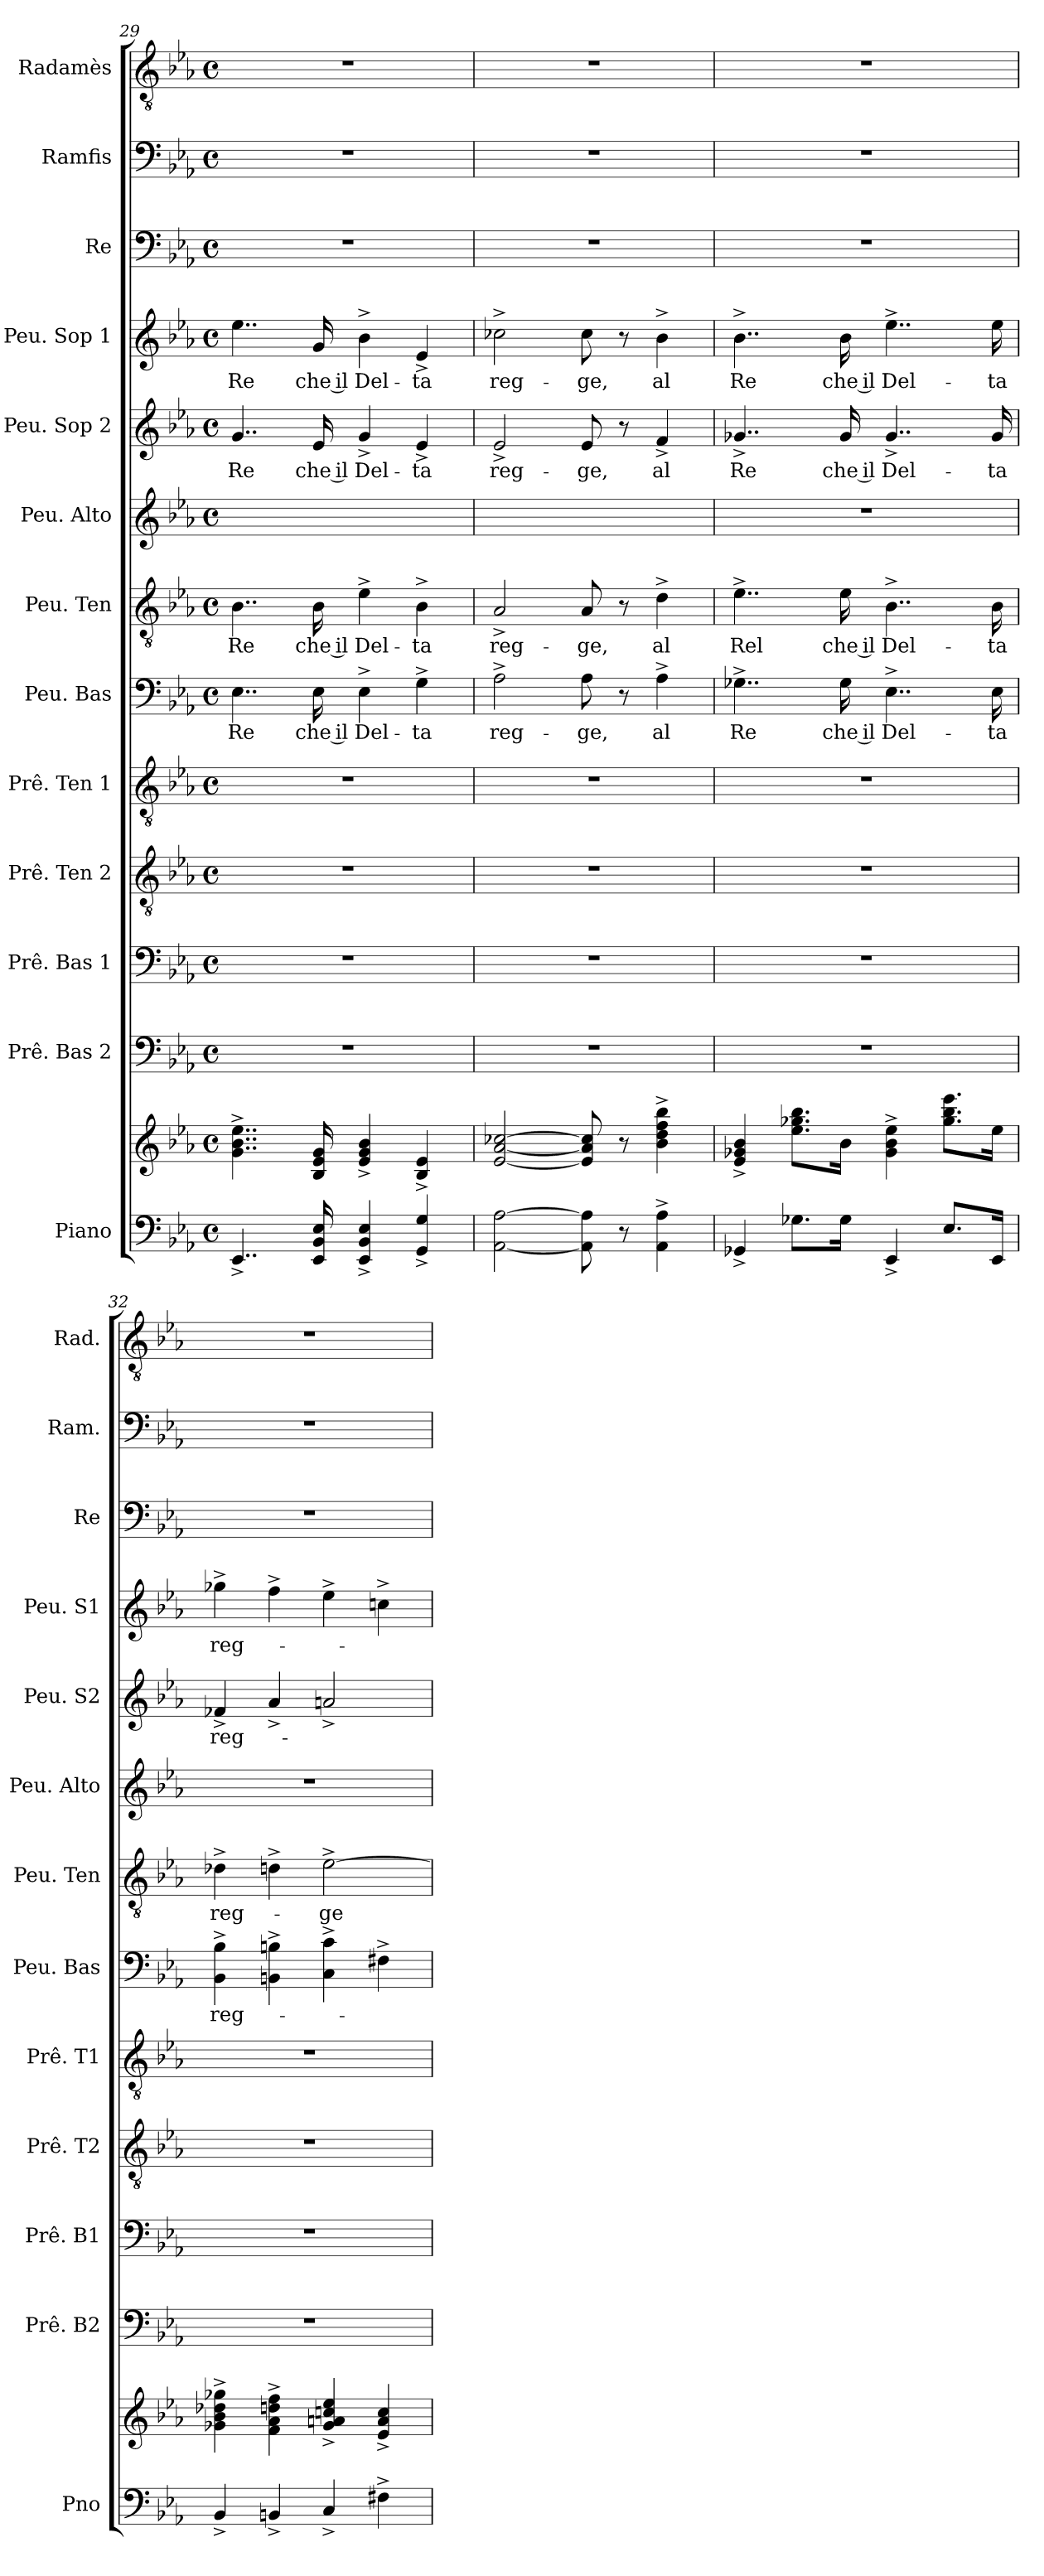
**kern	**kern	**kern	**kern	**kern	**kern	**kern	**text	**kern	**text	**kern	**kern	**text	**kern	**text	**kern	**kern	**kern
*part13	*part13	*part12	*part11	*part10	*part9	*part8	*part8	*part7	*part7	*part6	*part5	*part5	*part4	*part4	*part3	*part2	*part1
*staff14	*staff13	*staff12	*staff11	*staff10	*staff9	*staff8	*staff8	*staff7	*staff7	*staff6	*staff5	*staff5	*staff4	*staff4	*staff3	*staff2	*staff1
*I"Piano	*	*I"Prê. Bas 2	*I"Prê. Bas 1	*I"Prê. Ten 2	*I"Prê. Ten 1	*I"Peu. Bas	*	*I"Peu. Ten	*	*I"Peu. Alto	*I"Peu. Sop 2	*	*I"Peu. Sop 1	*	*I"Re	*I"Ramfis	*I"Radamès
*I'Pno	*	*I'Prê. B2	*I'Prê. B1	*I'Prê. T2	*I'Prê. T1	*I'Peu. Bas	*	*I'Peu. Ten	*	*I'Peu. Alto	*I'Peu. S2	*	*I'Peu. S1	*	*I'Re	*I'Ram.	*I'Rad.
!!LO:PB:g=z
*clefF4	*clefG2	*clefF4	*clefF4	*clefGv2	*clefGv2	*clefF4	*	*clefGv2	*	*clefG2	*clefG2	*	*clefG2	*	*clefF4	*clefF4	*clefGv2
*k[b-e-a-]	*k[b-e-a-]	*k[b-e-a-]	*k[b-e-a-]	*k[b-e-a-]	*k[b-e-a-]	*k[b-e-a-]	*	*k[b-e-a-]	*	*k[b-e-a-]	*k[b-e-a-]	*	*k[b-e-a-]	*	*k[b-e-a-]	*k[b-e-a-]	*k[b-e-a-]
*M4/4	*M4/4	*M4/4	*M4/4	*M4/4	*M4/4	*M4/4	*	*M4/4	*	*M4/4	*M4/4	*	*M4/4	*	*M4/4	*M4/4	*M4/4
*met(c)	*met(c)	*met(c)	*met(c)	*met(c)	*met(c)	*met(c)	*	*met(c)	*	*met(c)	*met(c)	*	*met(c)	*	*met(c)	*met(c)	*met(c)
=29	=29	=29	=29	=29	=29	=29	=29	=29	=29	=29	=29	=29	=29	=29	=29	=29	=29
!	!	!	!	!	!	!	!LO:LY:b:color=#0055FF	!	!LO:LY:b:color=#0055FF	!	!	!LO:LY:b:color=#AA0000	!	!LO:LY:b:color=#0055FF	!	!	!
4..EE-^/	4..g\^ 4..b-\^ 4..ee-\^	1r	1r	1r	1r	4..E-\	Re	4..B-\	Re	1ryy	4..g/	Re	4..ee-\	Re	1r	1r	1r
!	!	!	!	!	!	!	!LO:LY:b:color=#0055FF	!	!LO:LY:b:color=#0055FF	!	!	!LO:LY:b:color=#AA0000	!	!LO:LY:b:color=#0055FF	!	!	!
16EE-/ 16BB-/ 16E-/	16B-/ 16e-/ 16g/	.	.	.	.	16E-\	che il	16B-\	che il	.	16e-/	che il	16g/	che il	.	.	.
!	!	!	!	!	!	!	!LO:LY:b:color=#0055FF	!	!LO:LY:b:color=#0055FF	!	!	!LO:LY:b:color=#AA0000	!	!LO:LY:b:color=#0055FF	!	!	!
4EE-/^ 4BB-/^ 4E-/^	4e-/^ 4g/^ 4b-/^	.	.	.	.	4E-^\	Del-	4e-^\	Del-	.	4g^/	Del-	4b-^\	Del-	.	.	.
!	!	!	!	!	!	!	!LO:LY:b:color=#0055FF	!	!LO:LY:b:color=#0055FF	!	!	!LO:LY:b:color=#AA0000	!	!LO:LY:b:color=#0055FF	!	!	!
4GG/^ 4G/^	4B-/^ 4e-/^	.	.	.	.	4G^\	-ta	4B-^\	-ta	.	4e-^/	-ta	4e-^/	-ta	.	.	.
=30	=30	=30	=30	=30	=30	=30	=30	=30	=30	=30	=30	=30	=30	=30	=30	=30	=30
!	!	!	!	!	!	!	!LO:LY:b:color=#0055FF	!	!LO:LY:b:color=#0055FF	!	!	!LO:LY:b:color=#AA0000	!	!LO:LY:b:color=#0055FF	!	!	!
[2AA-\ [2A-\	[2e-/ [2a-/ [2cc-X/	1r	1r	1r	1r	2A-^\	reg-	2A-^/	reg-	1ryy	2e-^/	reg-	2cc-X^\	reg-	1r	1r	1r
!	!	!	!	!	!	!	!LO:LY:b:color=#0055FF	!	!LO:LY:b:color=#0055FF	!	!	!LO:LY:b:color=#AA0000	!	!LO:LY:b:color=#0055FF	!	!	!
8AA-\] 8A-\]	8e-/] 8a-/] 8cc-/]	.	.	.	.	8A-\	-ge,	8A-/	-ge,	.	8e-/	-ge,	8cc-\	-ge,	.	.	.
8r	8r	.	.	.	.	8r	.	8r	.	.	8r	.	8r	.	.	.	.
!	!	!	!	!	!	!	!LO:LY:b:color=#0055FF	!	!LO:LY:b:color=#0055FF	!	!	!LO:LY:b:color=#AA0000	!	!LO:LY:b:color=#0055FF	!	!	!
4AA-\^ 4A-\^	4b-\^ 4dd\^ 4ff\^ 4bb-\^	.	.	.	.	4A-^\	al	4d^\	al	.	4f^/	al	4b-^\	al	.	.	.
=31	=31	=31	=31	=31	=31	=31	=31	=31	=31	=31	=31	=31	=31	=31	=31	=31	=31
!	!	!	!	!	!	!	!LO:LY:b:color=#0055FF	!	!LO:LY:b:color=#0055FF	!	!	!LO:LY:b:color=#AA0000	!	!LO:LY:b:color=#0055FF	!	!	!
4GG-X^/	4e-/^ 4g-X/^ 4b-/^	1r	1r	1r	1r	4..G-X^\	Re	4..e-^\	Rel	1r	4..g-X^/	Re	4..b-^\	Re	1r	1r	1r
8.G-X\L	8.ee-\ 8.gg-X\ 8.bb-\L	.	.	.	.	.	.	.	.	.	.	.	.	.	.	.	.
!	!	!	!	!	!	!	!LO:LY:b:color=#0055FF	!	!LO:LY:b:color=#0055FF	!	!	!LO:LY:b:color=#AA0000	!	!LO:LY:b:color=#0055FF	!	!	!
16G-\Jk	16b-\Jk	.	.	.	.	16G-\	che il	16e-\	che il	.	16g-/	che il	16b-\	che il	.	.	.
!	!	!	!	!	!	!	!LO:LY:b:color=#0055FF	!	!LO:LY:b:color=#0055FF	!	!	!LO:LY:b:color=#AA0000	!	!LO:LY:b:color=#0055FF	!	!	!
4EE-^/	4g-\^ 4b-\^ 4ee-\^	.	.	.	.	4..E-^\	Del-	4..B-^\	Del-	.	4..g-^/	Del-	4..ee-^\	Del-	.	.	.
8.E-/L	8.gg-\ 8.bb-\ 8.eee-\L	.	.	.	.	.	.	.	.	.	.	.	.	.	.	.	.
!	!	!	!	!	!	!	!LO:LY:b:color=#0055FF	!	!LO:LY:b:color=#0055FF	!	!	!LO:LY:b:color=#AA0000	!	!LO:LY:b:color=#0055FF	!	!	!
16EE-/Jk	16ee-\Jk	.	.	.	.	16E-\	-ta	16B-\	-ta	.	16g-/	-ta	16ee-\	-ta	.	.	.
=32	=32	=32	=32	=32	=32	=32	=32	=32	=32	=32	=32	=32	=32	=32	=32	=32	=32
!	!	!	!	!	!	!	!LO:LY:b:color=#0055FF	!	!LO:LY:b:color=#0055FF	!	!	!LO:LY:b:color=#AA0000	!	!LO:LY:b:color=#0055FF	!	!	!
4BB-^/	4g-X\^ 4b-\^ 4dd-X\^ 4gg-X\^	1r	1r	1r	1r	4BB-\^ 4B-\^	reg-	4d-X^\	reg-	1r	4f-X^/	reg-	4gg-X^\	reg-	1r	1r	1r
4BBn^/	4f\^ 4a-\^ 4ddn\^ 4ff\^	.	.	.	.	4BBn\^ 4Bn\^	.	4dn^\	.	.	4a-^/	.	4ff^\	.	.	.	.
!	!	!	!	!	!	!	!	!	!LO:LY:b:color=#0055FF	!	!	!	!	!	!	!	!
4C^/	4g-/^ 4an/^ 4ccn/^ 4ee-/^	.	.	.	.	4C\^ 4c\^	.	[2e-^\	-ge	.	2an^/	.	4ee-^\	.	.	.	.
4F#X^\	4e-/^ 4a/^ 4cc/^	.	.	.	.	4F#X^\	.	.	.	.	.	.	4ccn^\	.	.	.	.
=	=	=	=	=	=	=	=	=	=	=	=	=	=	=	=	=	=
*-	*-	*-	*-	*-	*-	*-	*-	*-	*-	*-	*-	*-	*-	*-	*-	*-	*-
